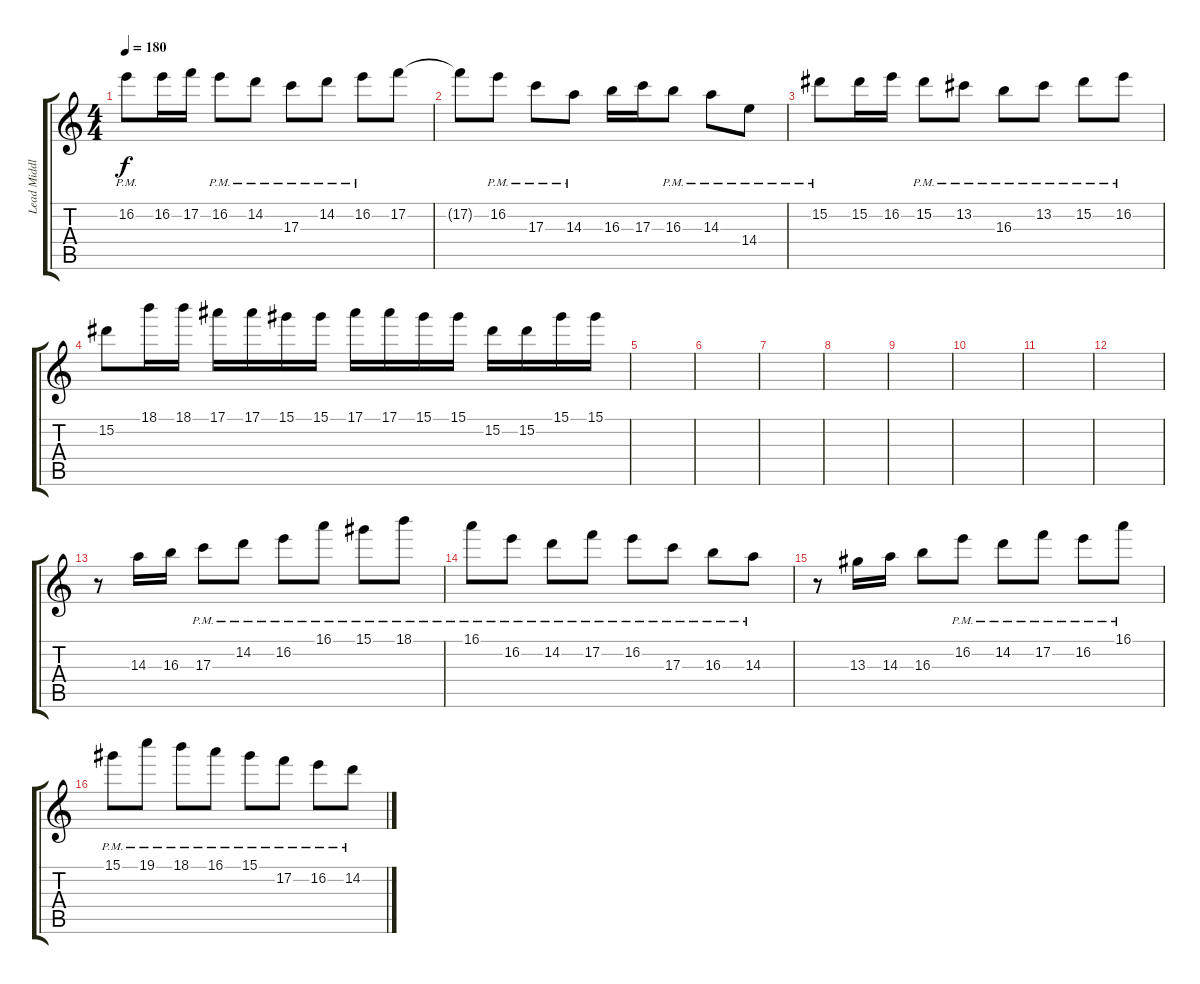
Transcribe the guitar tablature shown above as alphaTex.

\track ("Lead Middle" "Lead Middl") {instrument overdrivenguitar}
\staff {score tabs}
\tuning (F4 C4 G3 D3 A2 E2) {hide}
\ts (4 4)
\tempo 180
\clef g2
\ks c
16.2{pm}.8{dy f} 16.2.16 17.2.16 16.2{pm}.8 14.2{pm}.8 17.3{pm}.8 14.2{pm}.8 16.2{pm}.8 17.2.8 |
17.2{t}.8 16.2{pm}.8 17.3{pm}.8 14.3{pm}.8 16.3.16 17.3.16 16.3{pm}.8 14.3{pm}.8 14.4{pm}.8 |
15.2{pm}.8 15.2.16 16.2.16 15.2{pm}.8 13.2{pm}.8 16.3{pm}.8 13.2{pm}.8 15.2{pm}.8 16.2{pm}.8 |
15.2.8 18.1.16 18.1.16 17.1.16 17.1.16 15.1.16 15.1.16 17.1.16 17.1.16 15.1.16 15.1.16 15.2.16 15.2.16 15.1.16 15.1.16 |
|
|
|
|
|
|
|
|
r.8 14.3.16 16.3.16 17.3{pm}.8 14.2{pm}.8 16.2{pm}.8 16.1{pm}.8 15.1{pm}.8 18.1{pm}.8 |
16.1{pm}.8 16.2{pm}.8 14.2{pm}.8 17.2{pm}.8 16.2{pm}.8 17.3{pm}.8 16.3{pm}.8 14.3{pm}.8 |
r.8 13.3.16 14.3.16 16.3.8 16.2{pm}.8 14.2{pm}.8 17.2{pm}.8 16.2{pm}.8 16.1{pm}.8 |
15.1{pm}.8 19.1{pm}.8 18.1{pm}.8 16.1{pm}.8 15.1{pm}.8 17.2{pm}.8 16.2{pm}.8 14.2{pm}.8
